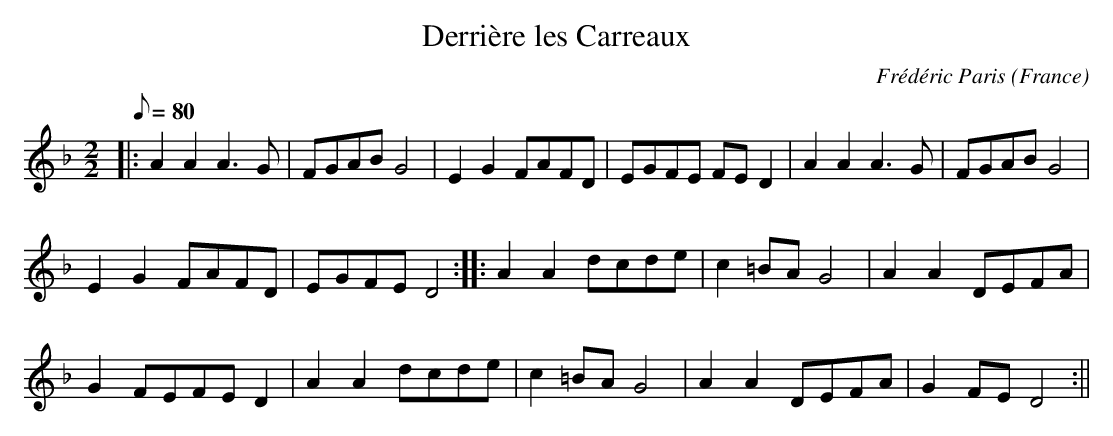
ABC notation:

X:1
T:Derrière les Carreaux
C:Frédéric Paris
L:1/8
M:2/2
O:France
Q:80
K:D minor
|:A2A2A3G|FGABG4|E2G2FAFD|EGFE FED2|A2A2A3G|FGABG4|
E2G2FAFD|EGFED4:||: A2A2dcde|c2=BAG4|A2A2DEFA|
G2FEFED2|A2A2dcde|c2=BAG4|A2A2DEFA|G2FED4:||
